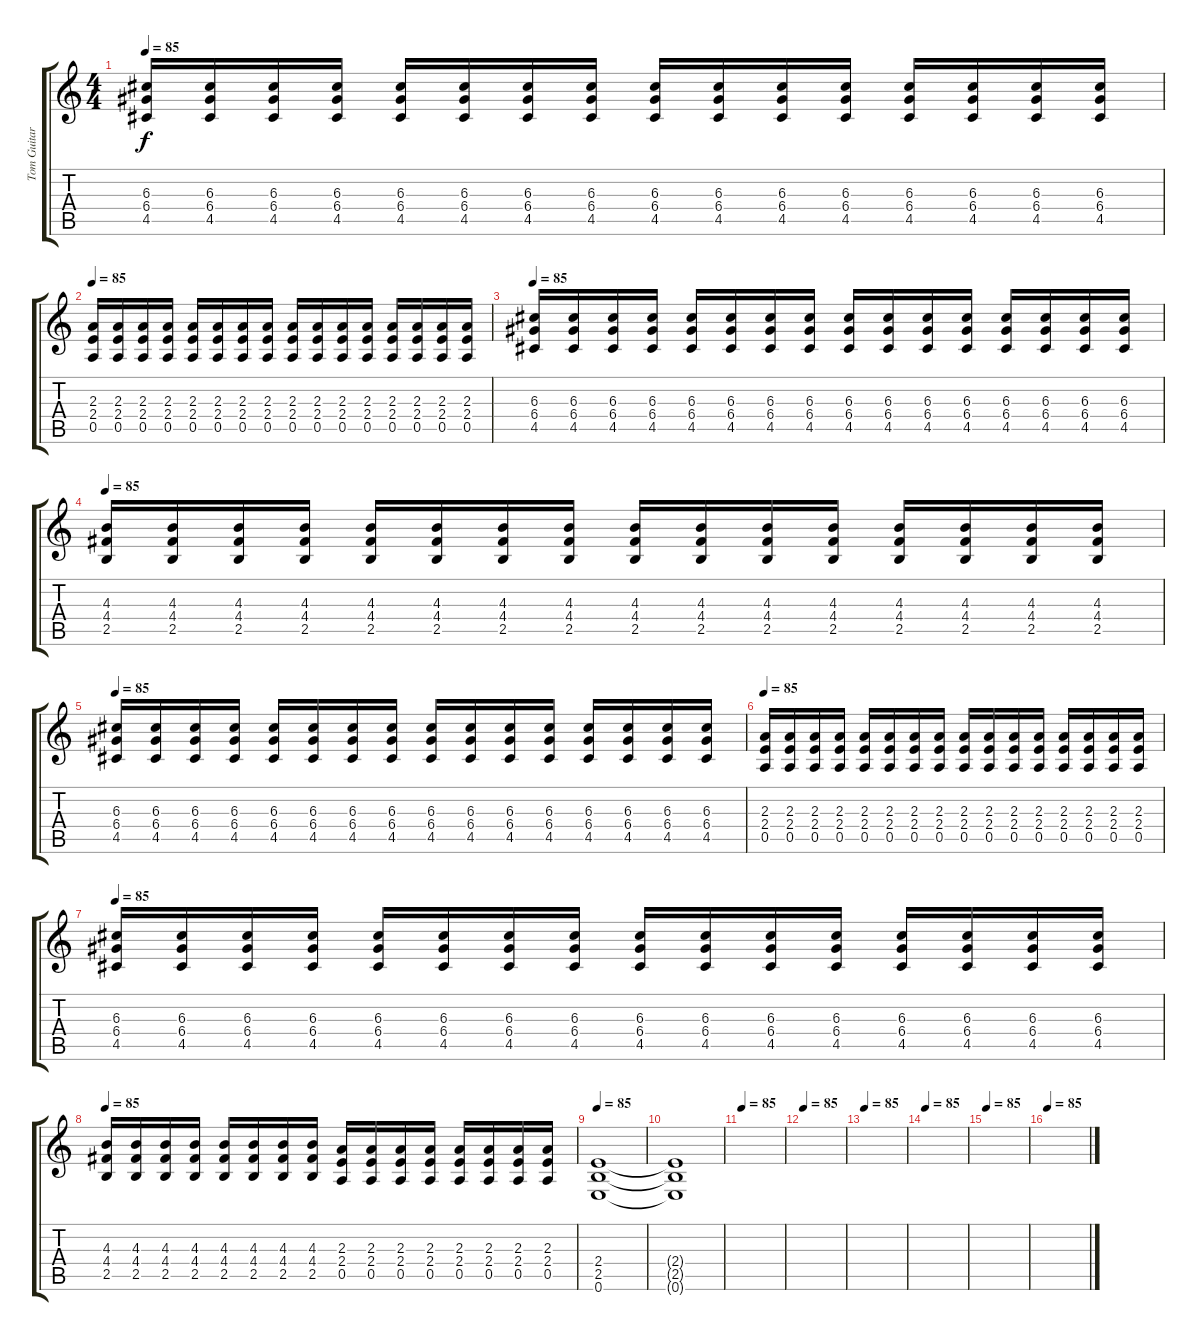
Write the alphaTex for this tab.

\track ("Tom Guitar 2" "Tom Guitar") {instrument distortionguitar}
\staff {score tabs}
\tuning (E4 B3 G3 D3 A2 E2) {hide}
\ts (4 4)
\tempo 85
\clef g2
\ks c
(6.3 6.4 4.5).16{dy f} (6.3 6.4 4.5).16 (6.3 6.4 4.5).16 (6.3 6.4 4.5).16 (6.3 6.4 4.5).16 (6.3 6.4 4.5).16 (6.3 6.4 4.5).16 (6.3 6.4 4.5).16 (6.3 6.4 4.5).16 (6.3 6.4 4.5).16 (6.3 6.4 4.5).16 (6.3 6.4 4.5).16 (6.3 6.4 4.5).16 (6.3 6.4 4.5).16 (6.3 6.4 4.5).16 (6.3 6.4 4.5).16 |
\tempo 85
(2.3 2.4 0.5).16 (2.3 2.4 0.5).16 (2.3 2.4 0.5).16 (2.3 2.4 0.5).16 (2.3 2.4 0.5).16 (2.3 2.4 0.5).16 (2.3 2.4 0.5).16 (2.3 2.4 0.5).16 (2.3 2.4 0.5).16 (2.3 2.4 0.5).16 (2.3 2.4 0.5).16 (2.3 2.4 0.5).16 (2.3 2.4 0.5).16 (2.3 2.4 0.5).16 (2.3 2.4 0.5).16 (2.3 2.4 0.5).16 |
\tempo 85
(6.3 6.4 4.5).16 (6.3 6.4 4.5).16 (6.3 6.4 4.5).16 (6.3 6.4 4.5).16 (6.3 6.4 4.5).16 (6.3 6.4 4.5).16 (6.3 6.4 4.5).16 (6.3 6.4 4.5).16 (6.3 6.4 4.5).16 (6.3 6.4 4.5).16 (6.3 6.4 4.5).16 (6.3 6.4 4.5).16 (6.3 6.4 4.5).16 (6.3 6.4 4.5).16 (6.3 6.4 4.5).16 (6.3 6.4 4.5).16 |
\tempo 85
(4.3 4.4 2.5).16 (4.3 4.4 2.5).16 (4.3 4.4 2.5).16 (4.3 4.4 2.5).16 (4.3 4.4 2.5).16 (4.3 4.4 2.5).16 (4.3 4.4 2.5).16 (4.3 4.4 2.5).16 (4.3 4.4 2.5).16 (4.3 4.4 2.5).16 (4.3 4.4 2.5).16 (4.3 4.4 2.5).16 (4.3 4.4 2.5).16 (4.3 4.4 2.5).16 (4.3 4.4 2.5).16 (4.3 4.4 2.5).16 |
\tempo 85
(6.3 6.4 4.5).16 (6.3 6.4 4.5).16 (6.3 6.4 4.5).16 (6.3 6.4 4.5).16 (6.3 6.4 4.5).16 (6.3 6.4 4.5).16 (6.3 6.4 4.5).16 (6.3 6.4 4.5).16 (6.3 6.4 4.5).16 (6.3 6.4 4.5).16 (6.3 6.4 4.5).16 (6.3 6.4 4.5).16 (6.3 6.4 4.5).16 (6.3 6.4 4.5).16 (6.3 6.4 4.5).16 (6.3 6.4 4.5).16 |
\tempo 85
(2.3 2.4 0.5).16 (2.3 2.4 0.5).16 (2.3 2.4 0.5).16 (2.3 2.4 0.5).16 (2.3 2.4 0.5).16 (2.3 2.4 0.5).16 (2.3 2.4 0.5).16 (2.3 2.4 0.5).16 (2.3 2.4 0.5).16 (2.3 2.4 0.5).16 (2.3 2.4 0.5).16 (2.3 2.4 0.5).16 (2.3 2.4 0.5).16 (2.3 2.4 0.5).16 (2.3 2.4 0.5).16 (2.3 2.4 0.5).16 |
\tempo 85
(6.3 6.4 4.5).16 (6.3 6.4 4.5).16 (6.3 6.4 4.5).16 (6.3 6.4 4.5).16 (6.3 6.4 4.5).16 (6.3 6.4 4.5).16 (6.3 6.4 4.5).16 (6.3 6.4 4.5).16 (6.3 6.4 4.5).16 (6.3 6.4 4.5).16 (6.3 6.4 4.5).16 (6.3 6.4 4.5).16 (6.3 6.4 4.5).16 (6.3 6.4 4.5).16 (6.3 6.4 4.5).16 (6.3 6.4 4.5).16 |
\tempo 85
(4.3 4.4 2.5).16 (4.3 4.4 2.5).16 (4.3 4.4 2.5).16 (4.3 4.4 2.5).16 (4.3 4.4 2.5).16 (4.3 4.4 2.5).16 (4.3 4.4 2.5).16 (4.3 4.4 2.5).16 (2.3 2.4 0.5).16 (2.3 2.4 0.5).16 (2.3 2.4 0.5).16 (2.3 2.4 0.5).16 (2.3 2.4 0.5).16 (2.3 2.4 0.5).16 (2.3 2.4 0.5).16 (2.3 2.4 0.5).16 |
\tempo 85
(2.4 2.5 0.6).1{volume 0} |
(2.4{t} 2.5{t} 0.6{t}).1 |
\tempo 85
|
\tempo 85
|
\tempo 85
|
\tempo 85
|
\tempo 85
|
\tempo 85
